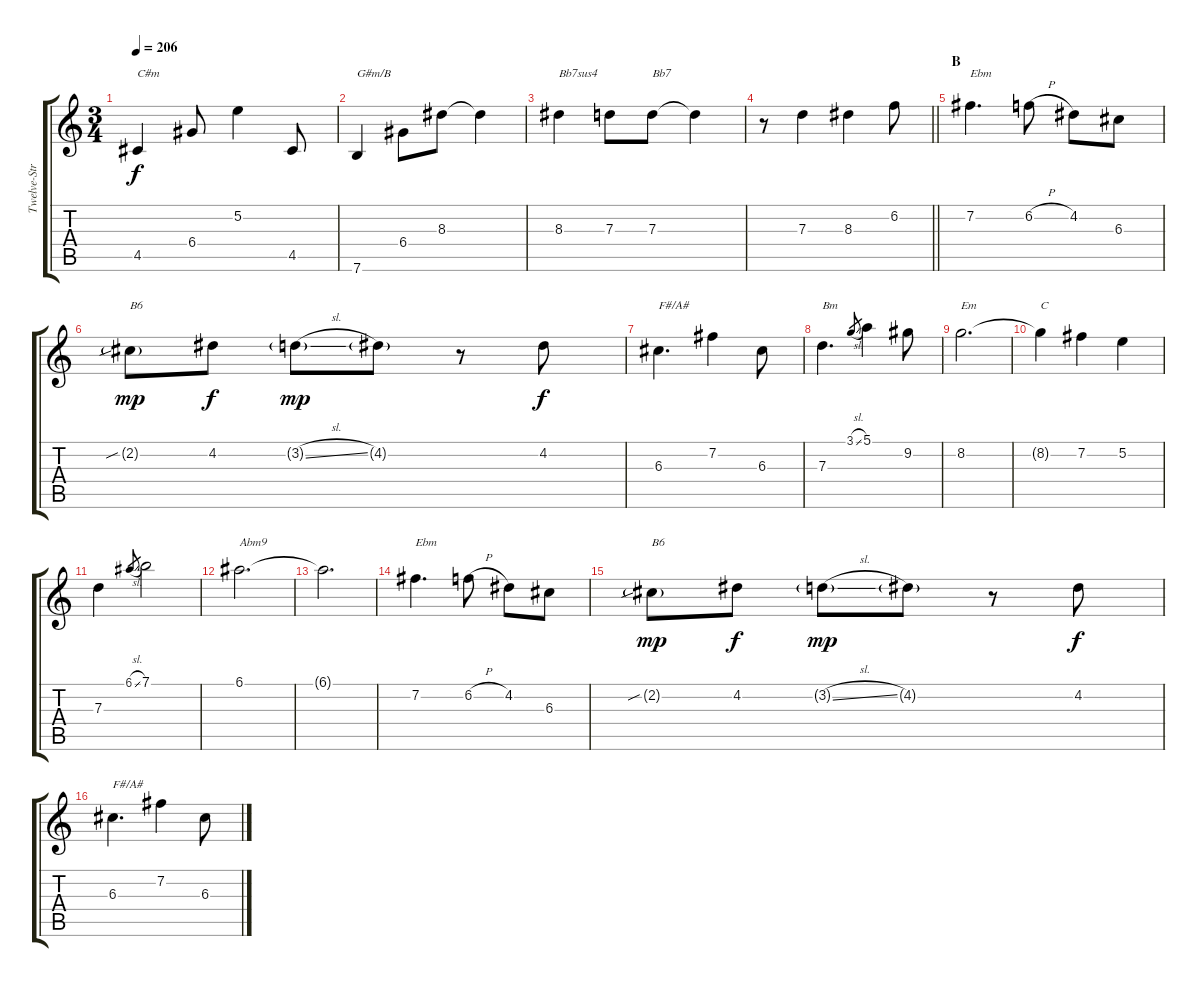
\track ("Twelve-String" "Twelve-Str") {instrument electricguitarjazz}
\staff {score tabs}
\tuning (E4 B3 G3 D3 A2 E2) {hide}
\ts (3 4)
\tempo 206
\clef g2
\ks c
4.5.4{txt "C#m" dy f} 6.4.8 5.2.4 4.5.8 |
7.6.4{txt "G#m/B"} 6.4.8 8.3.8 8.3{t}.4 |
8.3.4{txt "Bb7sus4"} 7.3.8 7.3.8{txt "Bb7"} 7.3{t}.4 |
\barLineRight lightlight
r.8 7.3.4 8.3.4 6.2.8 |
\section ("" "B")
7.2.4{d txt "Ebm"} 6.2{h}.8 4.2.8 6.3.8 |
2.2{sib g}.8{txt "B6" dy mp} 4.2.8{dy f} 3.2{sl g}.8{dy mp} 4.2{g}.8 r.8 4.2.8{dy f} |
6.3.4{d txt "F#/A#"} 7.2.4 6.3.8 |
7.3.4{d txt "Bm"} 3.1{sl}.8{gr} 5.1.4 9.2.8 |
8.2.2{d txt "Em"} |
8.2{t}.4{txt "C"} 7.2.4 5.2.4 |
7.3.4 6.1{sl}.8{gr} 7.1.2 |
6.1.2{d txt "Abm9"} |
6.1{t}.2{d} |
7.2.4{d txt "Ebm"} 6.2{h}.8 4.2.8 6.3.8 |
2.2{sib g}.8{txt "B6" dy mp} 4.2.8{dy f} 3.2{sl g}.8{dy mp} 4.2{g}.8 r.8 4.2.8{dy f} |
6.3.4{d txt "F#/A#"} 7.2.4 6.3.8
